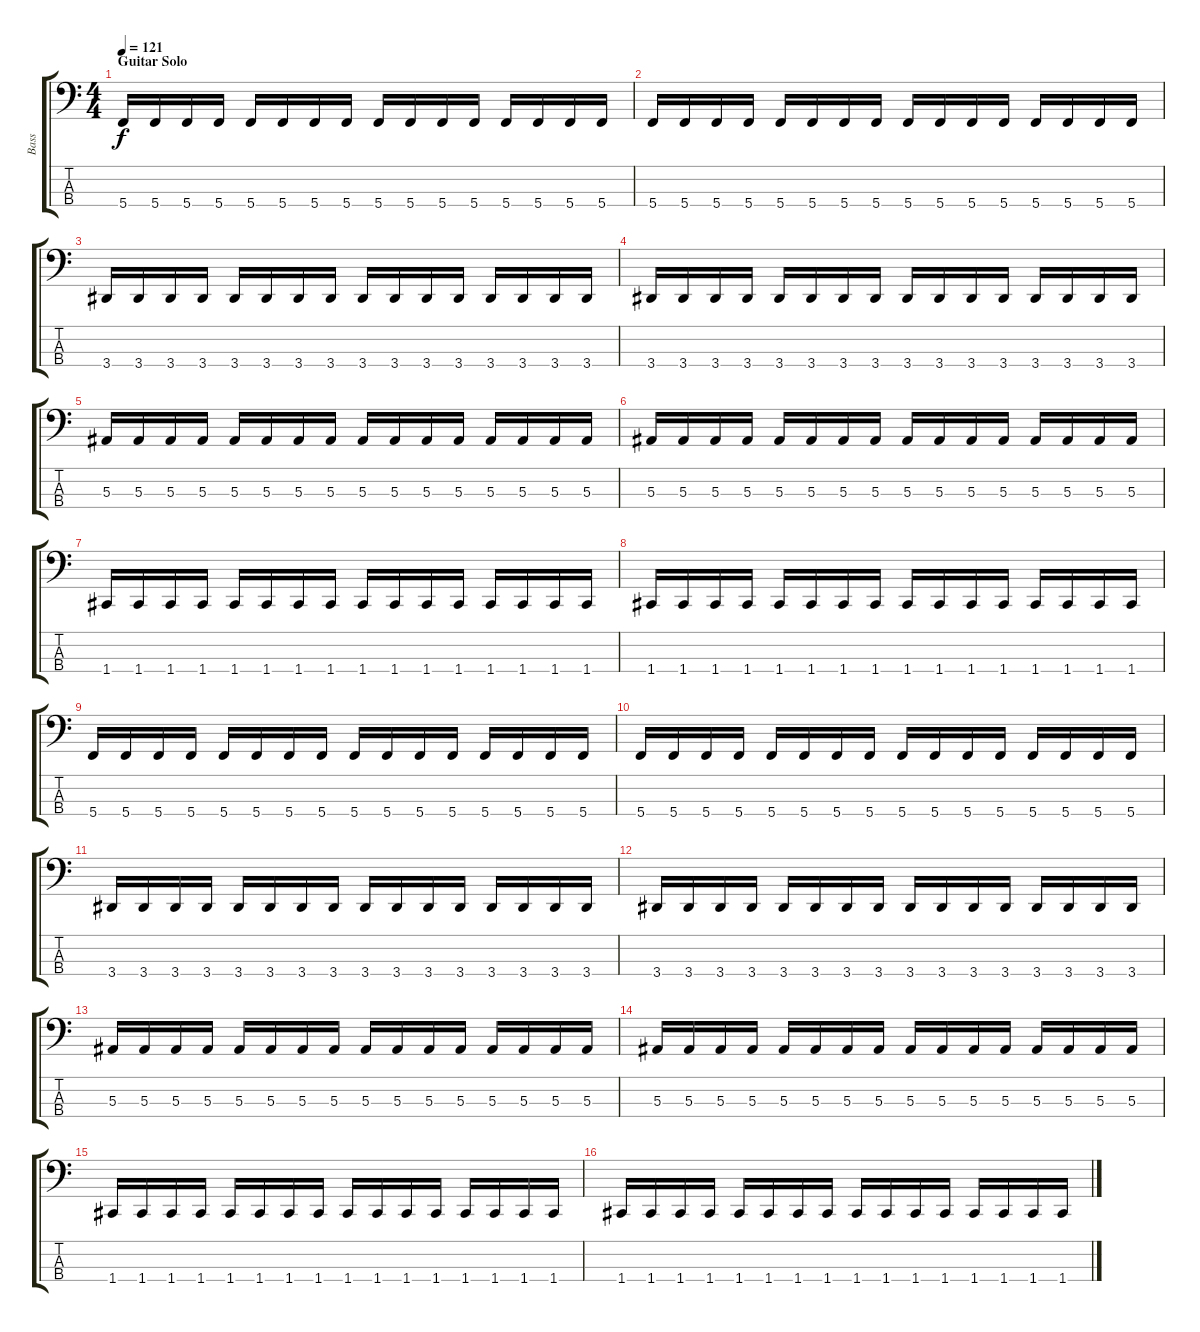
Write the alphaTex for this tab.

\track ("Bass" "Bass") {instrument electricbasspick}
\staff {score tabs}
\tuning (Eb2 Bb1 F1 C1) {hide}
\ts (4 4)
\section ("" "Guitar Solo")
\tempo 121
\clef f4
\ks c
5.4.16{dy f} 5.4.16 5.4.16 5.4.16 5.4.16 5.4.16 5.4.16 5.4.16 5.4.16 5.4.16 5.4.16 5.4.16 5.4.16 5.4.16 5.4.16 5.4.16 |
5.4.16 5.4.16 5.4.16 5.4.16 5.4.16 5.4.16 5.4.16 5.4.16 5.4.16 5.4.16 5.4.16 5.4.16 5.4.16 5.4.16 5.4.16 5.4.16 |
3.4.16 3.4.16 3.4.16 3.4.16 3.4.16 3.4.16 3.4.16 3.4.16 3.4.16 3.4.16 3.4.16 3.4.16 3.4.16 3.4.16 3.4.16 3.4.16 |
3.4.16 3.4.16 3.4.16 3.4.16 3.4.16 3.4.16 3.4.16 3.4.16 3.4.16 3.4.16 3.4.16 3.4.16 3.4.16 3.4.16 3.4.16 3.4.16 |
5.3.16 5.3.16 5.3.16 5.3.16 5.3.16 5.3.16 5.3.16 5.3.16 5.3.16 5.3.16 5.3.16 5.3.16 5.3.16 5.3.16 5.3.16 5.3.16 |
5.3.16 5.3.16 5.3.16 5.3.16 5.3.16 5.3.16 5.3.16 5.3.16 5.3.16 5.3.16 5.3.16 5.3.16 5.3.16 5.3.16 5.3.16 5.3.16 |
1.4.16 1.4.16 1.4.16 1.4.16 1.4.16 1.4.16 1.4.16 1.4.16 1.4.16 1.4.16 1.4.16 1.4.16 1.4.16 1.4.16 1.4.16 1.4.16 |
1.4.16 1.4.16 1.4.16 1.4.16 1.4.16 1.4.16 1.4.16 1.4.16 1.4.16 1.4.16 1.4.16 1.4.16 1.4.16 1.4.16 1.4.16 1.4.16 |
5.4.16 5.4.16 5.4.16 5.4.16 5.4.16 5.4.16 5.4.16 5.4.16 5.4.16 5.4.16 5.4.16 5.4.16 5.4.16 5.4.16 5.4.16 5.4.16 |
5.4.16 5.4.16 5.4.16 5.4.16 5.4.16 5.4.16 5.4.16 5.4.16 5.4.16 5.4.16 5.4.16 5.4.16 5.4.16 5.4.16 5.4.16 5.4.16 |
3.4.16 3.4.16 3.4.16 3.4.16 3.4.16 3.4.16 3.4.16 3.4.16 3.4.16 3.4.16 3.4.16 3.4.16 3.4.16 3.4.16 3.4.16 3.4.16 |
3.4.16 3.4.16 3.4.16 3.4.16 3.4.16 3.4.16 3.4.16 3.4.16 3.4.16 3.4.16 3.4.16 3.4.16 3.4.16 3.4.16 3.4.16 3.4.16 |
5.3.16 5.3.16 5.3.16 5.3.16 5.3.16 5.3.16 5.3.16 5.3.16 5.3.16 5.3.16 5.3.16 5.3.16 5.3.16 5.3.16 5.3.16 5.3.16 |
5.3.16 5.3.16 5.3.16 5.3.16 5.3.16 5.3.16 5.3.16 5.3.16 5.3.16 5.3.16 5.3.16 5.3.16 5.3.16 5.3.16 5.3.16 5.3.16 |
1.4.16 1.4.16 1.4.16 1.4.16 1.4.16 1.4.16 1.4.16 1.4.16 1.4.16 1.4.16 1.4.16 1.4.16 1.4.16 1.4.16 1.4.16 1.4.16 |
1.4.16 1.4.16 1.4.16 1.4.16 1.4.16 1.4.16 1.4.16 1.4.16 1.4.16 1.4.16 1.4.16 1.4.16 1.4.16 1.4.16 1.4.16 1.4.16
